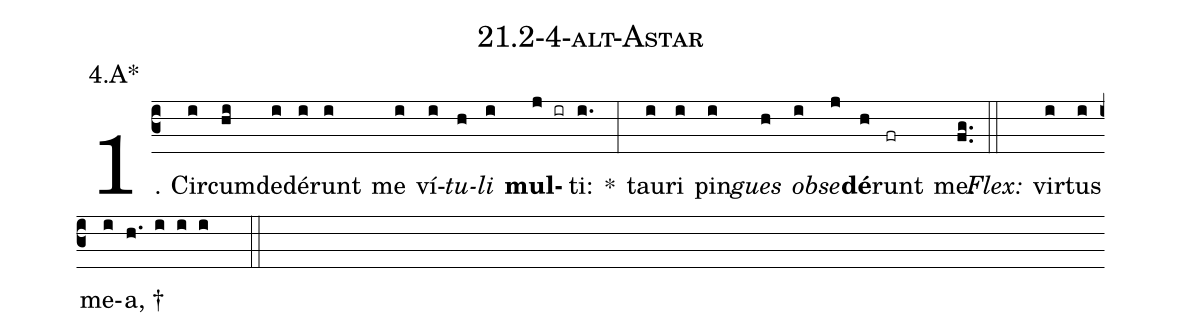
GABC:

name: 21.2-4-alt-Astar;
annotation: 4.A*;
%%
(c3)1. Cir(i)cum(hi)de(i)dé(i)runt(i) me(i) ví(i)<i>tu</i>(h)<i>li</i>(i) <b>mul</b>(j ir)ti:(i.) *(:) tau(i)ri(i) pin(i)<i>gues</i>(h) <i>ob</i>(i)<i>se</i>(j)<b>dé</b>(h)runt(fr) me.(fg..) (::)
<i>Flex:</i>()  vir(i)tus(i) me(i)a, †(h. i i i  ::)

%E(i) u(h) o(i) u(j) a(h) e.(fg..) (::)
